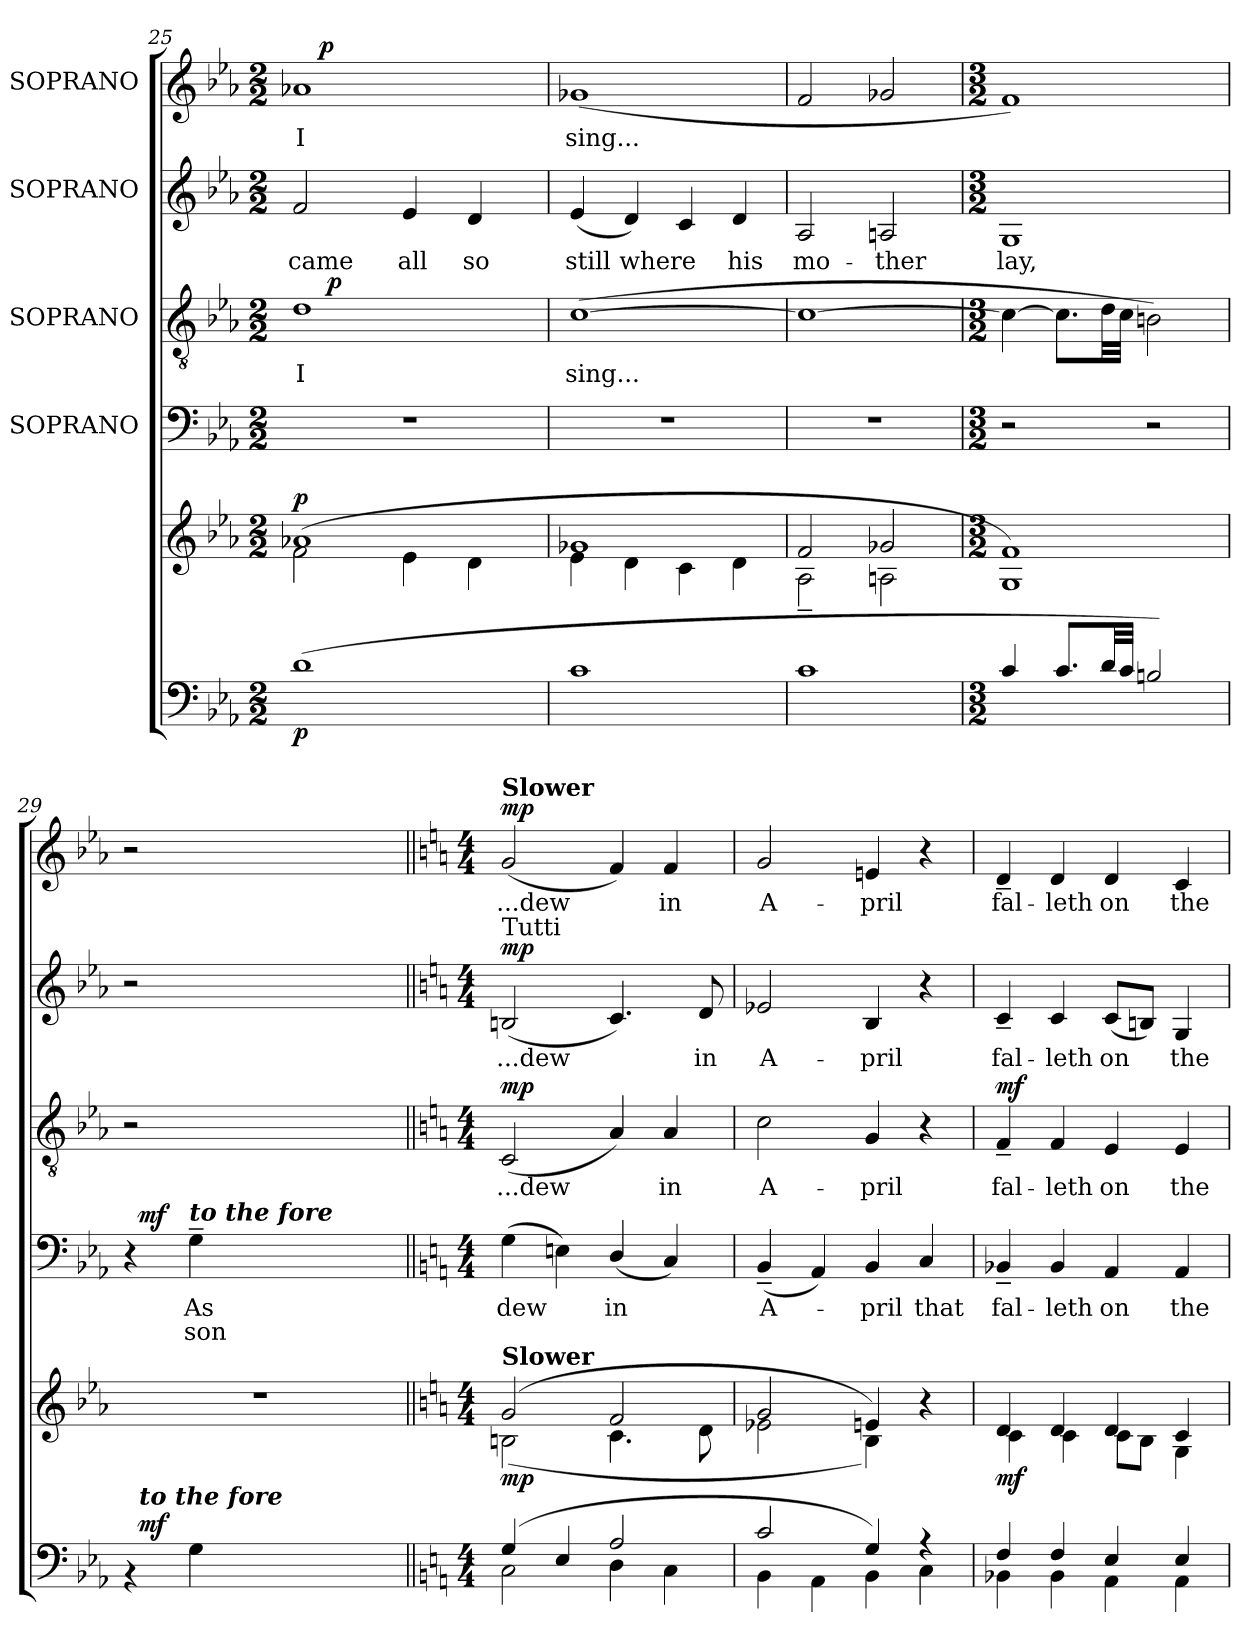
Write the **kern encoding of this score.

**kern	**dynam	**kern	**dynam	**kern	**text	**text	**dynam	**kern	**text	**dynam	**kern	**text	**dynam	**kern	**text	**dynam
*part6	*part6	*part5	*part5	*part4	*part4	*part4	*part4	*part3	*part3	*part3	*part2	*part2	*part2	*part1	*part1	*part1
*staff6	*staff6	*staff5	*staff5	*staff4	*staff4	*staff4	*staff4	*staff3	*staff3	*staff3	*staff2	*staff2	*staff2	*staff1	*staff1	*staff1
*	*	*	*	*I"SOPRANO	*	*	*	*I"SOPRANO	*	*	*I"SOPRANO	*	*	*I"SOPRANO	*	*
*clefF4	*	*clefG2	*	*clefF4	*	*	*	*clefGv2	*	*	*clefG2	*	*	*clefG2	*	*
*k[b-e-a-]	*	*k[b-e-a-]	*	*k[b-e-a-]	*	*	*	*k[b-e-a-]	*	*	*k[b-e-a-]	*	*	*k[b-e-a-]	*	*
*E-:	*	*E-:	*	*E-:	*	*	*	*E-:	*	*	*E-:	*	*	*E-:	*	*
*M2/2	*	*M2/2	*	*M2/2	*	*	*	*M2/2	*	*	*M2/2	*	*	*M2/2	*	*
=25	=25	=25	=25	=25	=25	=25	=25	=25	=25	=25	=25	=25	=25	=25	=25	=25
*	*	*^	*	*	*	*	*	*	*	*	*	*	*	*	*	*
!	!LO:DY:b	!	!	!LO:DY:a	!	!	!	!	!	!LO:LY:b:rj	!	!	!LO:LY:b	!	!	!LO:LY:b:rj	!
*	*	*	*	*	*	*	*	*	*^	*	*	*	*	*	*^	*	*
(>1d	p	(>1a-X	2f\	p	1r	.	.	.	1d	16ryy	I	.	2f/	came	.	1a-X	24ryy	I	.
.	.	.	.	.	.	.	.	.	.	.	.	.	.	.	.	.	96ryy	.	.
!	!	!	!	!	!	!	!	!	!	!	!	!	!	!	!	!	!	!	!LO:DY:a
.	.	.	.	.	.	.	.	.	.	.	.	.	.	.	.	.	3%2ryy	.	p
!	!	!	!	!	!	!	!	!	!	!	!	!LO:DY:a	!	!	!	!	!	!	!
.	.	.	.	.	.	.	.	.	.	2...ryy	.	p	.	.	.	.	.	.	.
!	!	!	!	!	!	!	!	!	!	!	!	!	!	!LO:LY:b	!	!	!	!	!
.	.	.	4e-\	.	.	.	.	.	.	.	.	.	4e-/	all	.	.	.	.	.
.	.	.	.	.	.	.	.	.	.	.	.	.	.	.	.	.	6ryy	.	.
!	!	!	!	!	!	!	!	!	!	!	!	!	!	!LO:LY:b	!	!	!	!	!
.	.	.	4d\	.	.	.	.	.	.	.	.	.	4d/	so	.	.	.	.	.
.	.	.	.	.	.	.	.	.	.	.	.	.	.	.	.	.	12ryy	.	.
.	.	.	.	.	.	.	.	.	.	.	.	.	.	.	.	.	48.ryy	.	.
=26	=26	=26	=26	=26	=26	=26	=26	=26	=26	=26	=26	=26	=26	=26	=26	=26	=26	=26	=26
!	!	!	!	!	!	!	!	!	!	!	!LO:LY:b	!	!	!LO:LY:b	!	!	!	!LO:LY:b	!
*	*	*	*	*	*	*	*	*	*v	*v	*	*	*	*	*	*v	*v	*	*
1c	.	1g-X	4e-\	.	1r	.	.	.	(>[>1c	sing...	.	(<4e-/	still	.	(<1g-X	sing...	.
!	!	!	!	!	!	!	!	!	!	!	!	!	!LO:LY:b	!	!	!	!
.	.	.	4d\	.	.	.	.	.	.	.	.	4d/)	where	.	.	.	.
.	.	.	4c\	.	.	.	.	.	.	.	.	4c/	.	.	.	.	.
!	!	!	!	!	!	!	!	!	!	!	!	!	!LO:LY:b	!	!	!	!
.	.	.	4d\	.	.	.	.	.	.	.	.	4d/	his	.	.	.	.
=27	=27	=27	=27	=27	=27	=27	=27	=27	=27	=27	=27	=27	=27	=27	=27	=27	=27
!	!	!	!	!	!	!	!	!	!	!	!	!	!LO:LY:b	!	!	!	!
1c	.	2f/	2A-~<\	.	1r	.	.	.	1c_	.	.	2A-/	mo-	.	2f/	.	.
!	!	!	!	!	!	!	!	!	!	!	!	!	!LO:LY:b	!	!	!	!
.	.	2g-X/	2An\	.	.	.	.	.	.	.	.	2An/	-ther	.	2g-X/	.	.
*	*	*v	*v	*	*	*	*	*	*	*	*	*	*	*	*	*	*
=28	=28	=28	=28	=28	=28	=28	=28	=28	=28	=28	=28	=28	=28	=28	=28	=28
*M3/2	*	*M3/2	*	*M3/2	*	*	*	*M3/2	*	*	*M3/2	*	*	*M3/2	*	*
*	*	*^	*	*	*	*	*	*	*	*	*	*	*	*	*	*
!	!	!	!	!	!	!	!	!	!	!	!	!	!LO:LY:b	!	!	!	!
*	*	*v	*v	*	*	*	*	*	*	*	*	*	*	*	*	*	*
4c/	.	1G 1f)	.	2r	.	.	.	4c\_	.	.	1G	lay,	.	1f)	.	.
8.c/L	.	.	.	.	.	.	.	8.c\L]	.	.	.	.	.	.	.	.
32d/LL	.	.	.	.	.	.	.	32d\LL	.	.	.	.	.	.	.	.
32c/JJJ	.	.	.	.	.	.	.	32c\JJJ	.	.	.	.	.	.	.	.
2Bn/)	.	.	.	2r	.	.	.	2Bn\)	.	.	.	.	.	.	.	.
=29	=29	=29	=29	=29	=29	=29	=29	=29	=29	=29	=29	=29	=29	=29	=29	=29
*^	*	*	*	*^	*	*	*	*	*	*	*	*	*	*	*	*
4rAA	32ryy	.	1.r	.	4r	32ryy	.	.	.	2r	.	.	2r	.	.	2r	.	.
!	!LO:TX:a:Bi:t=to the fore	!	!	!	!	!	!	!	!	!	!	!	!	!	!	!	!	!
!	!	!LO:DY:a	!	!	!	!	!	!	!LO:DY:a	!	!	!	!	!	!	!	!	!
.	1ryy	mf	.	.	.	1ryy	.	.	mf	.	.	.	.	.	.	.	.	.
!	!	!	!	!	!LO:TX:a:Bi:t=to the fore	!	!	!	!	!	!	!	!	!	!	!	!	!
!	!	!	!	!	!	!	!LO:LY:b	!LO:LY:b	!	!	!	!	!	!	!	!	!	!
4G\	.	.	.	.	4G~>\	.	As	son	.	.	.	.	.	.	.	.	.	.
1ryy	.	.	.	.	1ryy	.	.	.	.	1ryy	.	.	1ryy	.	.	1ryy	.	.
.	4...ryy	.	.	.	.	4...ryy	.	.	.	.	.	.	.	.	.	.	.	.
*	*	*	*	*	*v	*v	*	*	*	*	*	*	*	*	*	*	*	*
!!LO:LB:g=z
=30||	=30||	=30||	=30||	=30||	=30||	=30||	=30||	=30||	=30||	=30||	=30||	=30||	=30||	=30||	=30||	=30||	=30||
*k[]	*	*	*k[]	*	*k[]	*	*	*	*k[]	*	*	*k[]	*	*	*k[]	*	*
*C:	*	*	*C:	*	*C:	*	*	*	*C:	*	*	*C:	*	*	*C:	*	*
*M4/4	*	*	*M4/4	*	*M4/4	*	*	*	*M4/4	*	*	*M4/4	*	*	*M4/4	*	*
*	*	*	*MM76	*	*	*	*	*	*	*	*	*	*	*	*MM76	*	*
*	*	*	*^	*	*^	*	*	*	*	*	*	*	*	*	*	*	*
!	!	!	!	!	!	!	!	!	!	!	!	!	!	!	!	!	!LO:TX:a:B:t=Slower	!	!
!	!	!	!	!	!	!	!	!	!	!	!	!	!	!LO:TX:a:t=Tutti	!	!	!	!	!
!	!	!	!LO:TX:a:B:t=Slower	!	!	!	!	!	!	!	!	!	!	!	!	!	!	!	!
!	!	!	!	!	!LO:DY:b	!	!	!LO:LY:b	!	!	!	!LO:LY:b	!LO:DY:a	!	!LO:LY:b	!LO:DY:a	!	!LO:LY:b	!LO:DY:a
*	*	*	*	*	*	*v	*v	*	*	*	*	*	*	*	*	*	*	*	*
(4G/	2C\	.	(2g/	(<2Bni\	mp	(>4G\	dew	.	.	(<2C/	...dew	mp	(<2Bni/	...dew	mp	(<2g/	...dew	mp
4E/	.	.	.	.	.	4En\)	.	.	.	.	.	.	.	.	.	.	.	.
!	!	!	!	!	!	!	!LO:LY:b	!	!	!	!	!	!	!	!	!	!	!
2A/	4D\	.	2f/	4.c\	.	(<4D/	in	.	.	4A/)	.	.	4.c/)	.	.	4f/)	.	.
!	!	!	!	!	!	!	!	!	!	!	!LO:LY:b	!	!	!	!	!	!LO:LY:b	!
.	4C\	.	.	.	.	4C/)	.	.	.	4A/	in	.	.	.	.	4f/	in	.
!	!	!	!	!	!	!	!	!	!	!	!	!	!	!LO:LY:b	!	!	!	!
.	.	.	.	8d\	.	.	.	.	.	.	.	.	8d/	in	.	.	.	.
=31	=31	=31	=31	=31	=31	=31	=31	=31	=31	=31	=31	=31	=31	=31	=31	=31	=31	=31
!	!	!	!	!	!	!	!LO:LY:b	!	!	!	!LO:LY:b	!	!	!LO:LY:b	!	!	!LO:LY:b	!
2c/	4BB\	.	2g/	2e-X\	.	(<4BB~</	A-	.	.	2c\	A-	.	2e-X/	A-	.	2g/	A-	.
.	4AA\	.	.	.	.	4AA/)	.	.	.	.	.	.	.	.	.	.	.	.
!	!	!	!	!	!	!	!LO:LY:b	!	!	!	!LO:LY:b	!	!	!LO:LY:b	!	!	!LO:LY:b	!
4G/)	4BB\	.	4en/)	4B\)	.	4BB/	-pril	.	.	4G/	-pril	.	4B/	-pril	.	4en/	-pril	.
!	!	!	!	!	!	!	!LO:LY:b	!	!	!	!	!	!	!	!	!	!	!
4rG	4C\	.	4ra	4ryy	.	4C/	that	.	.	4r	.	.	4r	.	.	4r	.	.
=32	=32	=32	=32	=32	=32	=32	=32	=32	=32	=32	=32	=32	=32	=32	=32	=32	=32	=32
!	!	!	!	!	!LO:DY:b	!	!LO:LY:b	!	!	!	!LO:LY:b	!LO:DY:a	!	!LO:LY:b	!	!	!LO:LY:b	!LO:DY:a
!	!	!	!	!	!	!	!	!	!	!	!	!	!	!	!	!	!	!LO:DY:n=1:b
4F/	4BB-X\	.	4d/	4c\	mf	4BB-X~</	fal-	.	.	4F~</	fal-	mf	4c~</	fal-	.	4d~</	fal-	mf mf
!	!	!	!	!	!	!	!LO:LY:b	!	!	!	!LO:LY:b	!	!	!LO:LY:b	!	!	!LO:LY:b	!
4F/	4BB-\	.	4d/	4c\	.	4BB-/	-leth	.	.	4F/	-leth	.	4c/	-leth	.	4d/	-leth	.
!	!	!	!	!	!	!	!LO:LY:b	!	!	!	!LO:LY:b	!	!	!LO:LY:b	!	!	!LO:LY:b	!
4E/	4AA\	.	4d/	8c\L	.	4AA/	on	.	.	4E/	on	.	(<8c/L	on	.	4d/	on	.
.	.	.	.	8B\J	.	.	.	.	.	.	.	.	8Bn/J)	.	.	.	.	.
!	!	!	!	!	!	!	!LO:LY:b	!	!	!	!LO:LY:b	!	!	!LO:LY:b	!	!	!LO:LY:b	!
4E/	4AA\	.	4c/	4G\	.	4AA/	the	.	.	4E/	the	.	4G/	the	.	4c/	the	.
*v	*v	*	*	*	*	*	*	*	*	*	*	*	*	*	*	*	*	*
*	*	*v	*v	*	*	*	*	*	*	*	*	*	*	*	*	*	*
=	=	=	=	=	=	=	=	=	=	=	=	=	=	=	=	=
*-	*-	*-	*-	*-	*-	*-	*-	*-	*-	*-	*-	*-	*-	*-	*-	*-
